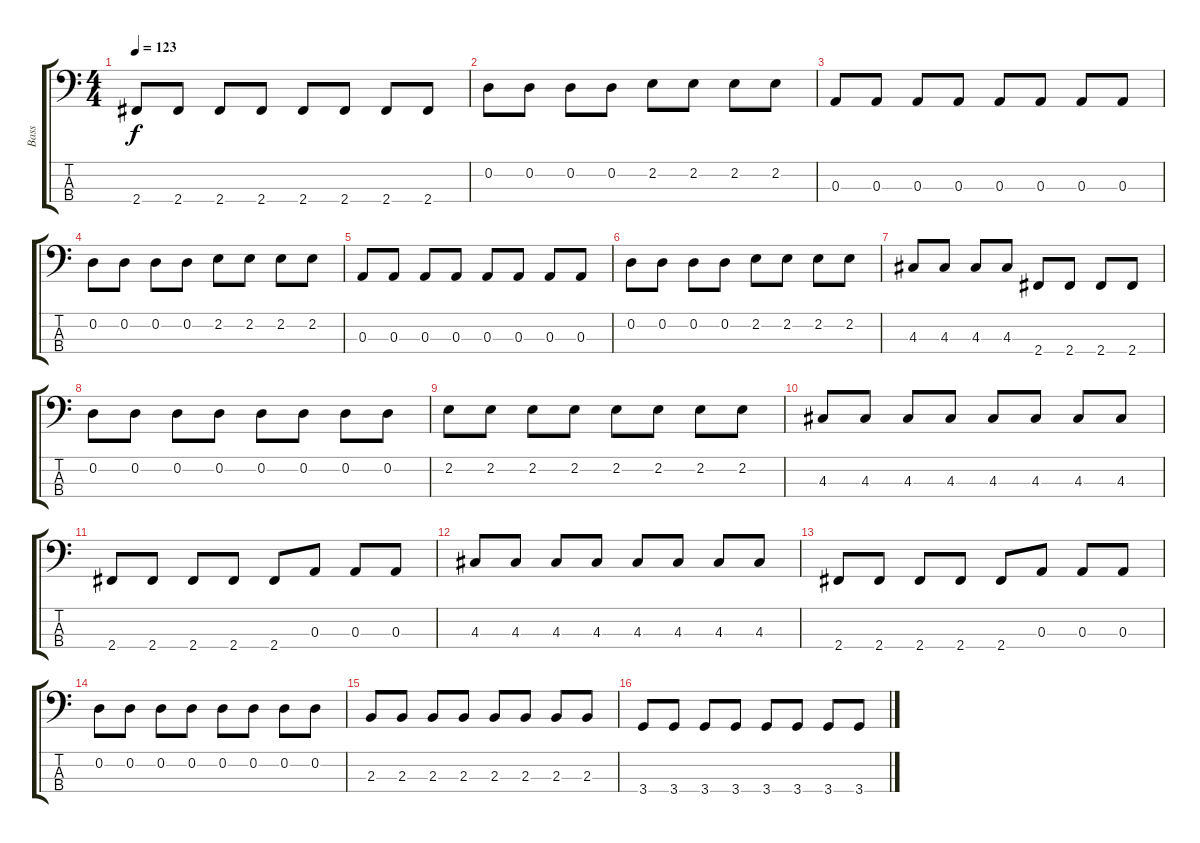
\track ("Bass" "Bass") {instrument electricbasspick}
\staff {score tabs}
\tuning (G2 D2 A1 E1) {hide}
\ts (4 4)
\tempo 123
\clef f4
\ks c
2.4.8{dy f} 2.4.8 2.4.8 2.4.8 2.4.8 2.4.8 2.4.8 2.4.8 |
0.2.8 0.2.8 0.2.8 0.2.8 2.2.8 2.2.8 2.2.8 2.2.8 |
0.3.8 0.3.8 0.3.8 0.3.8 0.3.8 0.3.8 0.3.8 0.3.8 |
0.2.8 0.2.8 0.2.8 0.2.8 2.2.8 2.2.8 2.2.8 2.2.8 |
0.3.8 0.3.8 0.3.8 0.3.8 0.3.8 0.3.8 0.3.8 0.3.8 |
0.2.8 0.2.8 0.2.8 0.2.8 2.2.8 2.2.8 2.2.8 2.2.8 |
4.3.8 4.3.8 4.3.8 4.3.8 2.4.8 2.4.8 2.4.8 2.4.8 |
0.2.8 0.2.8 0.2.8 0.2.8 0.2.8 0.2.8 0.2.8 0.2.8 |
2.2.8 2.2.8 2.2.8 2.2.8 2.2.8 2.2.8 2.2.8 2.2.8 |
4.3.8 4.3.8 4.3.8 4.3.8 4.3.8 4.3.8 4.3.8 4.3.8 |
2.4.8 2.4.8 2.4.8 2.4.8 2.4.8 0.3.8 0.3.8 0.3.8 |
4.3.8 4.3.8 4.3.8 4.3.8 4.3.8 4.3.8 4.3.8 4.3.8 |
2.4.8 2.4.8 2.4.8 2.4.8 2.4.8 0.3.8 0.3.8 0.3.8 |
0.2.8 0.2.8 0.2.8 0.2.8 0.2.8 0.2.8 0.2.8 0.2.8 |
2.3.8 2.3.8 2.3.8 2.3.8 2.3.8 2.3.8 2.3.8 2.3.8 |
3.4.8 3.4.8 3.4.8 3.4.8 3.4.8 3.4.8 3.4.8 3.4.8
